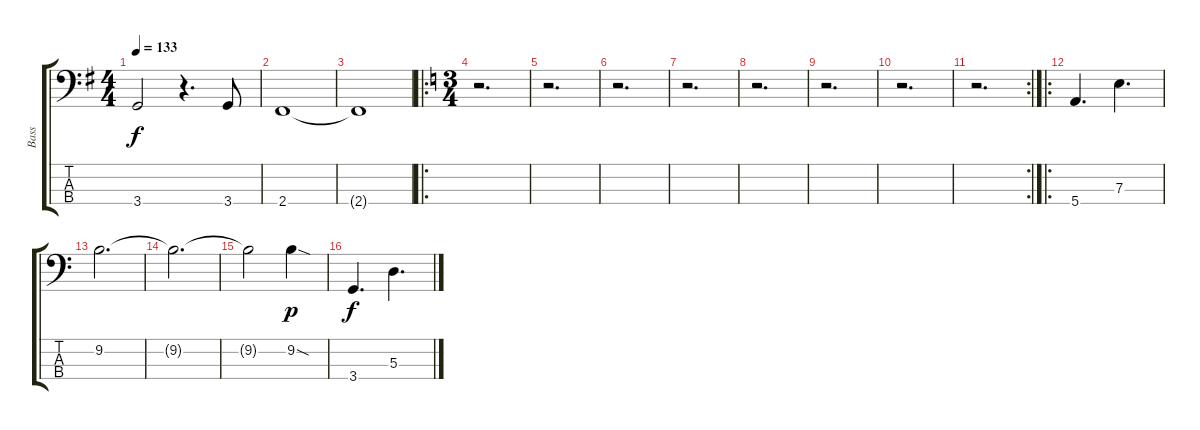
\track ("Bass" "Bass") {instrument electricbassfinger}
\staff {score tabs}
\tuning (G2 D2 A1 E1) {hide}
\ts (4 4)
\tempo 133
\clef f4
\ks eminor
3.4.2{dy f} r.4{d} 3.4.8 |
2.4.1 |
2.4{t}.1 |
\ro
\ts (3 4)
\ks aminor
r.2{d} |
r.2{d} |
r.2{d} |
r.2{d} |
r.2{d} |
r.2{d} |
r.2{d} |
\rc 2
r.2{d} |
\ro
5.4.4{d} 7.3.4{d} |
9.2.2{d} |
9.2{t}.2{d} |
9.2{t}.2 9.2{sod}.4{dy p} |
3.4.4{d dy f} 5.3.4{d}
